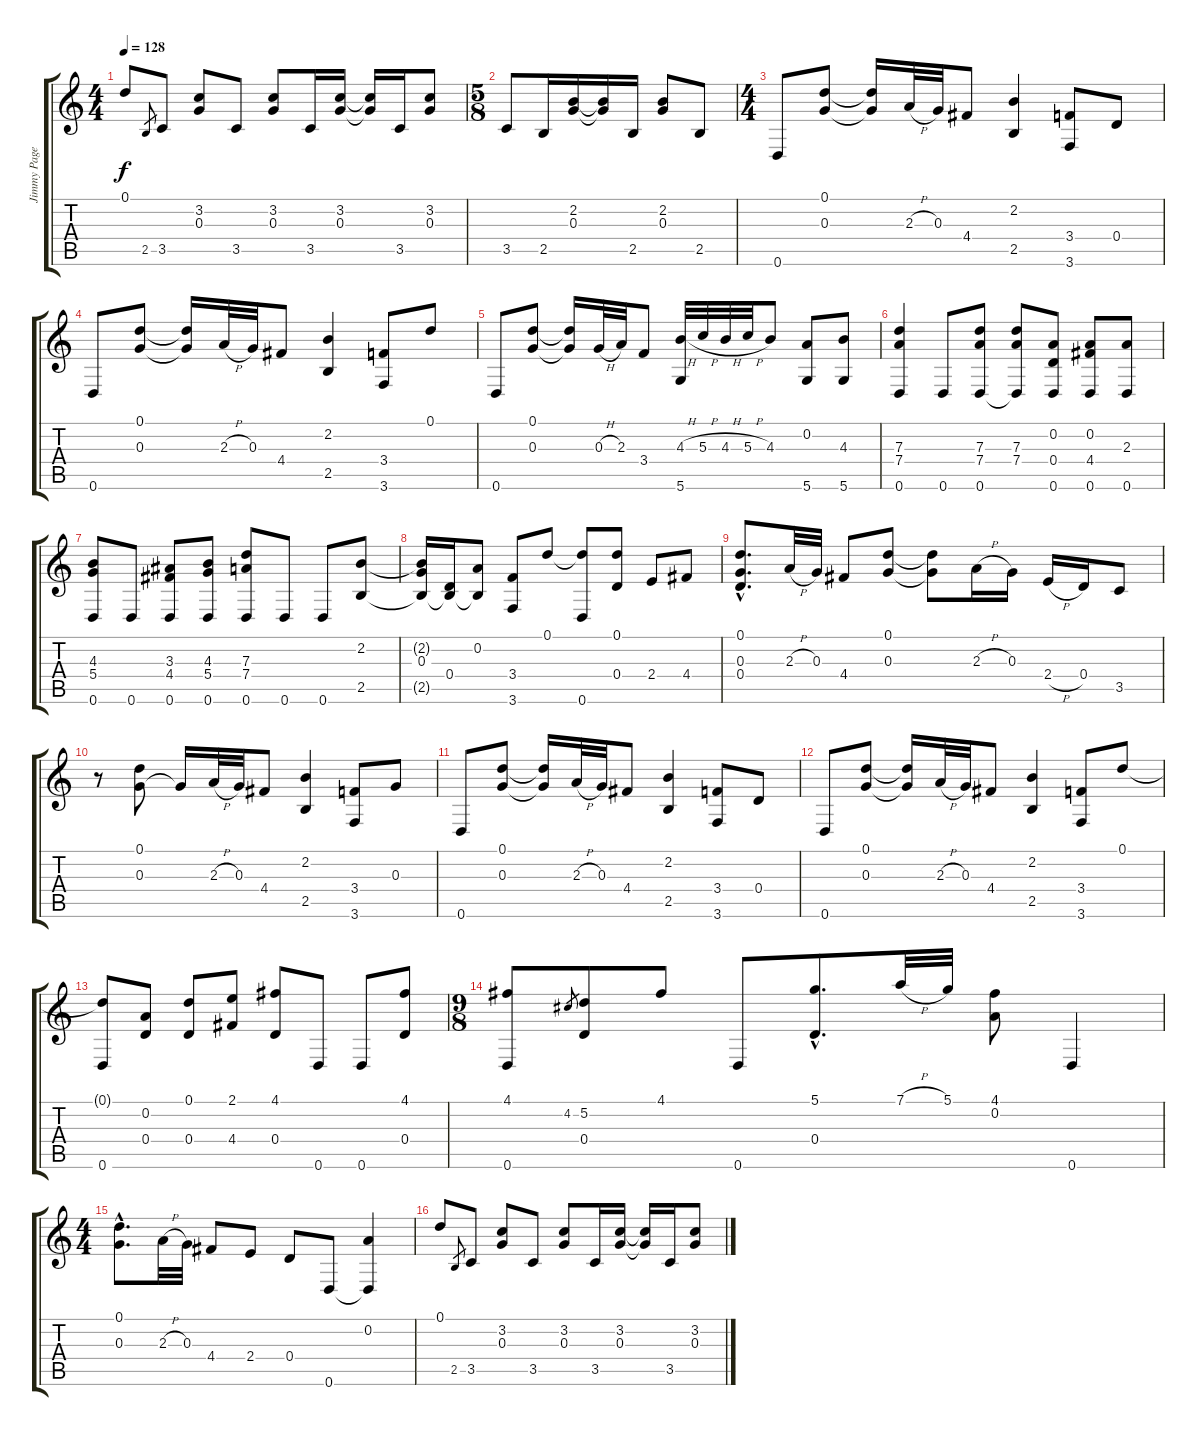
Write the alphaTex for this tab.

\track ("Jimmy Page " "Jimmy Page") {instrument acousticguitarsteel}
\staff {score tabs}
\tuning (D4 A3 G3 D3 A2 D2) {hide}
\ts (4 4)
\tempo 128
\clef g2
\ks c
0.1.8{dy f} 2.5.8{gr} 3.5.8 (3.2 0.3).8 3.5.8 (3.2 0.3).8 3.5.16 (3.2 0.3).16 (3.2{t} 0.3{t}).16 3.5.16 (3.2 0.3).8 |
\ts (5 8)
3.5.8 2.5.16 (2.2 0.3).16 (2.2{t} 0.3{t}).16 2.5.16 (2.2 0.3).8 2.5.8 |
\ts (4 4)
0.6.8 (0.1 0.3).8 (0.1{t} 0.3{t}).16 2.3{h}.32 0.3.32 4.4.8 (2.2 2.5).4 (3.4 3.6).8 0.4.8 |
0.6.8 (0.1 0.3).8 (0.1{t} 0.3{t}).16 2.3{h}.32 0.3.32 4.4.8 (2.2 2.5).4 (3.4 3.6).8 0.1.8 |
0.6.8 (0.1 0.3).8 (0.1{t} 0.3{t}).16 0.3{h}.32 2.3.32 3.4.8 (4.3{h} 5.6).32 5.3{h}.32 4.3{h}.32 5.3{h}.32 4.3.8 (0.2 5.6).8 (4.3 5.6).8 |
(7.3 7.4 0.6).4 0.6.8 (7.3 7.4 0.6).8 (7.3 7.4 0.6{t}).8 (0.2 0.4 0.6).8 (0.2 4.4 0.6).8 (2.3 0.6).8 |
(4.3 5.4 0.6).8 0.6.8 (3.3 4.4 0.6).8 (4.3 5.4 0.6).8 (7.3 7.4 0.6).8 0.6.8 0.6.8 (2.2 2.5).8 |
(2.2{t} 0.3 2.5{t}).16 (0.4 2.5{t}).16 (0.2 2.5{t}).8 (3.4 3.6).8 0.1.8 (0.1{t} 0.6).8 (0.1 0.4).8 2.4.8 4.4.8 |
(0.1{hac} 0.3{hac} 0.4{hac}).8{d} 2.3{h}.32 0.3.32 4.4.8 (0.1 0.3).8 (0.1{t} 0.3{t}).8 2.3{h}.16 0.3.16 2.4{h}.16 0.4.16 3.5.8 |
r.8 (0.1 0.3).8 0.3{t}.16 2.3{h}.32 0.3.32 4.4.8 (2.2 2.5).4 (3.4 3.6).8 0.3.8 |
0.6.8 (0.1 0.3).8 (0.1{t} 0.3{t}).16 2.3{h}.32 0.3.32 4.4.8 (2.2 2.5).4 (3.4 3.6).8 0.4.8 |
0.6.8 (0.1 0.3).8 (0.1{t} 0.3{t}).16 2.3{h}.32 0.3.32 4.4.8 (2.2 2.5).4 (3.4 3.6).8 0.1.8 |
(0.1{t} 0.6).8 (0.2 0.4).8 (0.1 0.4).8 (2.1 4.4).8 (4.1 0.4).8 0.6.8 0.6.8 (4.1 0.4).8 |
\ts (9 8)
(4.1 0.6).8 4.2.8{gr} (5.2 0.4).8 4.1.8 0.6.8 (5.1{hac} 0.4{hac}).8{d} 7.1{h}.32 5.1.32 (4.1 0.2).8 0.6.4 |
\ts (4 4)
(0.1{hac} 0.3{hac}).8{d} 2.3{h}.32 0.3.32 4.4.8 2.4.8 0.4.8 0.6.8 (0.2 0.6{t}).4 |
0.1.8 2.5.8{gr} 3.5.8 (3.2 0.3).8 3.5.8 (3.2 0.3).8 3.5.16 (3.2 0.3).16 (3.2{t} 0.3{t}).16 3.5.16 (3.2 0.3).8
